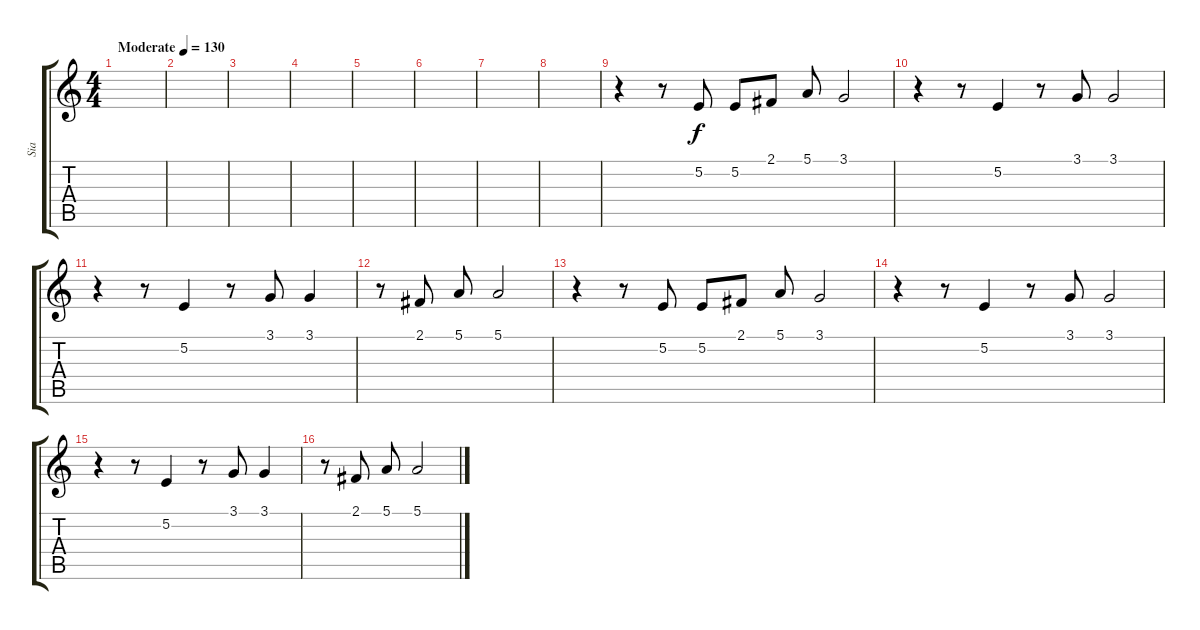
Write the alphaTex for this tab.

\track ("Sia" "Sia") {instrument tenorsax}
\staff {score tabs}
\tuning (E4 B3 G3 D3 A2 E2) {hide}
\ts (4 4)
\tempo (130 "Moderate")
\clef g2
\ks c
|
|
|
|
|
|
|
|
r.4 r.8 5.2.8 5.2.8 2.1.8 5.1.8 3.1.2 |
r.4 r.8 5.2.4 r.8 3.1.8 3.1.2 |
r.4 r.8 5.2.4 r.8 3.1.8 3.1.4 |
r.8 2.1.8 5.1.8 5.1.2 |
r.4 r.8 5.2.8 5.2.8 2.1.8 5.1.8 3.1.2 |
r.4 r.8 5.2.4 r.8 3.1.8 3.1.2 |
r.4 r.8 5.2.4 r.8 3.1.8 3.1.4 |
r.8 2.1.8 5.1.8 5.1.2
